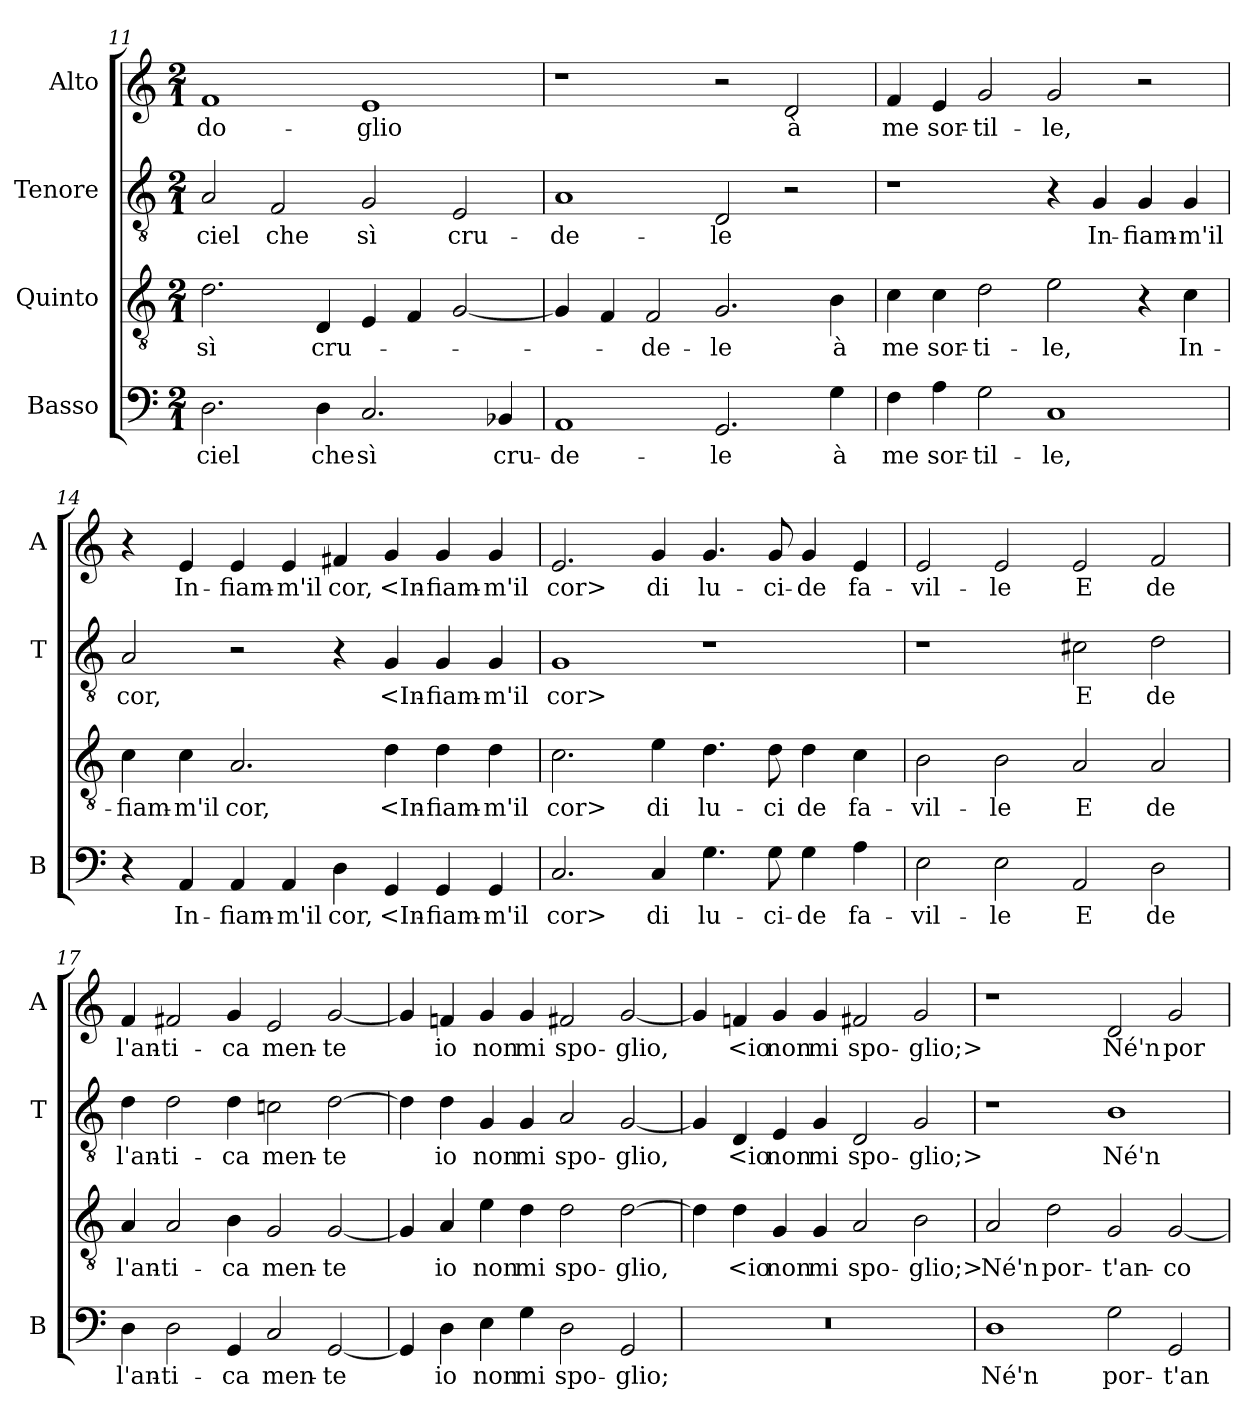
**kern	**text	**kern	**text	**kern	**text	**kern	**text
*part4	*part4	*part3	*part3	*part2	*part2	*part1	*part1
*staff4	*staff4	*staff3	*staff3	*staff2	*staff2	*staff1	*staff1
*I"Basso	*	*I"Quinto	*	*I"Tenore	*	*I"Alto	*
*I'B	*	*	*	*I'T	*	*I'A	*
*clefF4	*	*clefGv2	*	*clefGv2	*	*clefG2	*
*k[]	*	*k[]	*	*k[]	*	*k[]	*
*C:	*	*C:	*	*C:	*	*C:	*
*M2/1	*	*M2/1	*	*M2/1	*	*M2/1	*
=11	=11	=11	=11	=11	=11	=11	=11
2.D	ciel	2.d	sì	2A	ciel	1f	do-
.	.	.	.	2F	che	.	.
4D	che	4D	cru-	.	.	.	.
2.C	sì	4E	.	2G	sì	1e	-glio
.	.	4F	.	.	.	.	.
.	.	[2G	.	2E	cru-	.	.
4BB-X	cru-	.	.	.	.	.	.
=12	=12	=12	=12	=12	=12	=12	=12
1AA	-de-	4G]	.	1A	-de-	1r	.
.	.	4F	.	.	.	.	.
.	.	2F	-de-	.	.	.	.
2.GG	-le	2.G	-le	2D	-le	2r	.
.	.	.	.	2r	.	2d	à
4G	à	4B	à	.	.	.	.
=13	=13	=13	=13	=13	=13	=13	=13
4F	me	4c	me	1r	.	4f	me
4A	sor-	4c	sor-	.	.	4e	sor-
2G	-til-	2d	-ti-	.	.	2g	-til-
1C	-le,	2e	-le,	4r	.	2g	-le,
.	.	.	.	4G	In-	.	.
.	.	4r	.	4G	-fiam-	2r	.
.	.	4c	In-	4G	-m'il	.	.
=14	=14	=14	=14	=14	=14	=14	=14
4r	.	4c	-fiam-	2A	cor,	4r	.
4AA	In-	4c	-m'il	.	.	4e	In-
4AA	-fiam-	2.A	cor,	2r	.	4e	-fiam-
4AA	-m'il	.	.	.	.	4e	-m'il
4D	cor,	.	.	4r	.	4f#X	cor,
4GG	<In-	4d	<In-	4G	<In-	4g	<In-
4GG	-fiam-	4d	-fiam-	4G	-fiam-	4g	-fiam-
4GG	-m'il	4d	-m'il	4G	-m'il	4g	-m'il
=15	=15	=15	=15	=15	=15	=15	=15
2.C	cor>	2.c	cor>	1G	cor>	2.e	cor>
4C	di	4e	di	.	.	4g	di
4.G	lu-	4.d	lu-	1r	.	4.g	lu-
8G	-ci-	8d	-ci	.	.	8g	-ci-
4G	-de	4d	de	.	.	4g	-de
4A	fa-	4c	fa-	.	.	4e	fa-
=16	=16	=16	=16	=16	=16	=16	=16
2E	-vil-	2B	-vil-	1r	.	2e	-vil-
2E	-le	2B	-le	.	.	2e	-le
2AA	E	2A	E	2c#X	E	2e	E
2D	de	2A	de	2d	de	2f	de
=17	=17	=17	=17	=17	=17	=17	=17
4D	l'an-	4A	l'an-	4d	l'an-	4f	l'an-
2D	-ti-	2A	-ti-	2d	-ti-	2f#X	-ti-
4GG	-ca	4B	-ca	4d	-ca	4g	-ca
2C	men-	2G	men-	2cn	men-	2e	men-
[2GG	-te	[2G	-te	[2d	-te	[2g	-te
=18	=18	=18	=18	=18	=18	=18	=18
4GG]	.	4G]	.	4d]	.	4g]	.
4D	io	4A	io	4d	io	4fn	io
4E	non	4e	non	4G	non	4g	non
4G	mi	4d	mi	4G	mi	4g	mi
2D	spo-	2d	spo-	2A	spo-	2f#X	spo-
2GG	-glio;	[2d	-glio,	[2G	-glio,	[2g	-glio,
=19	=19	=19	=19	=19	=19	=19	=19
0r	.	4d]	.	4G]	.	4g]	.
.	.	4d	<io	4D	<io	4fn	<io
.	.	4G	non	4E	non	4g	non
.	.	4G	mi	4G	mi	4g	mi
.	.	2A	spo-	2D	spo-	2f#X	spo-
.	.	2B	-glio;>	2G	-glio;>	2g	-glio;>
=20	=20	=20	=20	=20	=20	=20	=20
1D	Né'n	2A	Né'n	1r	.	1r	.
.	.	2d	por-	.	.	.	.
2G	por-	2G	-t'an-	1B	Né'n	2d	Né'n
2GG	-t'an-	[2G	-co-	.	.	2g	por-
=	=	=	=	=	=	=	=
*-	*-	*-	*-	*-	*-	*-	*-
